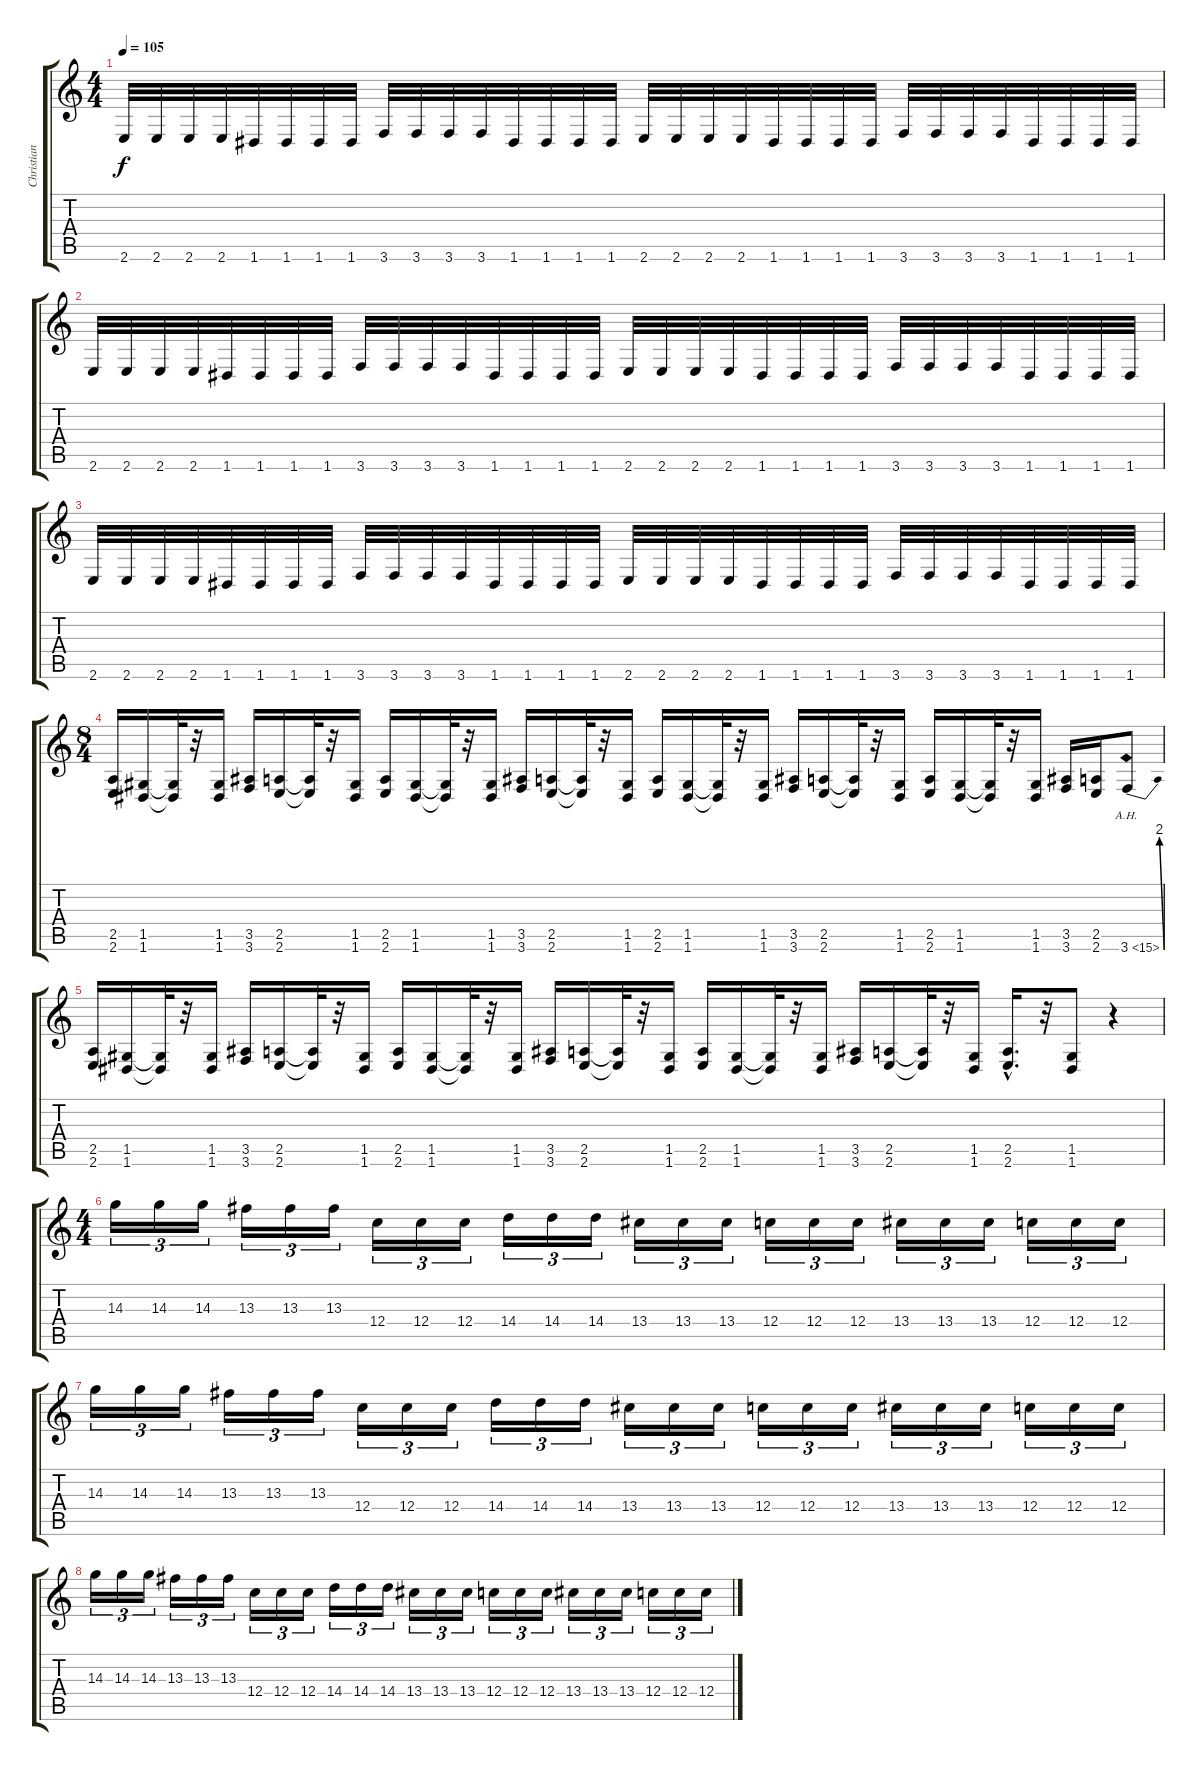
\track ("Christian" "Christian") {instrument distortionguitar}
\staff {score tabs}
\tuning (D4 A3 F3 C3 G2 D2) {hide}
\ts (4 4)
\tempo 105
\clef g2
\ks c
2.6.32{dy f} 2.6.32 2.6.32 2.6.32 1.6.32 1.6.32 1.6.32 1.6.32 3.6.32 3.6.32 3.6.32 3.6.32 1.6.32 1.6.32 1.6.32 1.6.32 2.6.32 2.6.32 2.6.32 2.6.32 1.6.32 1.6.32 1.6.32 1.6.32 3.6.32 3.6.32 3.6.32 3.6.32 1.6.32 1.6.32 1.6.32 1.6.32 |
2.6.32 2.6.32 2.6.32 2.6.32 1.6.32 1.6.32 1.6.32 1.6.32 3.6.32 3.6.32 3.6.32 3.6.32 1.6.32 1.6.32 1.6.32 1.6.32 2.6.32 2.6.32 2.6.32 2.6.32 1.6.32 1.6.32 1.6.32 1.6.32 3.6.32 3.6.32 3.6.32 3.6.32 1.6.32 1.6.32 1.6.32 1.6.32 |
2.6.32 2.6.32 2.6.32 2.6.32 1.6.32 1.6.32 1.6.32 1.6.32 3.6.32 3.6.32 3.6.32 3.6.32 1.6.32 1.6.32 1.6.32 1.6.32 2.6.32 2.6.32 2.6.32 2.6.32 1.6.32 1.6.32 1.6.32 1.6.32 3.6.32 3.6.32 3.6.32 3.6.32 1.6.32 1.6.32 1.6.32 1.6.32 |
\ts (8 4)
(2.5 2.6).16 (1.5 1.6).16 (1.5{t} 1.6{t}).32 r.32 (1.5 1.6).16 (3.5 3.6).16 (2.5 2.6).16 (2.5{t} 2.6{t}).32 r.32 (1.5 1.6).16 (2.5 2.6).16 (1.5 1.6).16 (1.5{t} 1.6{t}).32 r.32 (1.5 1.6).16 (3.5 3.6).16 (2.5 2.6).16 (2.5{t} 2.6{t}).32 r.32 (1.5 1.6).16 (2.5 2.6).16 (1.5 1.6).16 (1.5{t} 1.6{t}).32 r.32 (1.5 1.6).16 (3.5 3.6).16 (2.5 2.6).16 (2.5{t} 2.6{t}).32 r.32 (1.5 1.6).16 (2.5 2.6).16 (1.5 1.6).16 (1.5{t} 1.6{t}).32 r.32 (1.5 1.6).16 (3.5 3.6).16 (2.5 2.6).16 3.6{be (bend 0 0 60 8) ah 12}.8 |
(2.5 2.6).16 (1.5 1.6).16 (1.5{t} 1.6{t}).32 r.32 (1.5 1.6).16 (3.5 3.6).16 (2.5 2.6).16 (2.5{t} 2.6{t}).32 r.32 (1.5 1.6).16 (2.5 2.6).16 (1.5 1.6).16 (1.5{t} 1.6{t}).32 r.32 (1.5 1.6).16 (3.5 3.6).16 (2.5 2.6).16 (2.5{t} 2.6{t}).32 r.32 (1.5 1.6).16 (2.5 2.6).16 (1.5 1.6).16 (1.5{t} 1.6{t}).32 r.32 (1.5 1.6).16 (3.5 3.6).16 (2.5 2.6).16 (2.5{t} 2.6{t}).32 r.32 (1.5 1.6).16 (2.5{hac} 2.6{hac}).16{d} r.32 (1.5 1.6).8 r.4 |
\ts (4 4)
14.3.16{tu (3 2)} 14.3.16{tu (3 2)} 14.3.16{tu (3 2)} 13.3.16{tu (3 2)} 13.3.16{tu (3 2)} 13.3.16{tu (3 2)} 12.4.16{tu (3 2)} 12.4.16{tu (3 2)} 12.4.16{tu (3 2)} 14.4.16{tu (3 2)} 14.4.16{tu (3 2)} 14.4.16{tu (3 2)} 13.4.16{tu (3 2)} 13.4.16{tu (3 2)} 13.4.16{tu (3 2)} 12.4.16{tu (3 2)} 12.4.16{tu (3 2)} 12.4.16{tu (3 2)} 13.4.16{tu (3 2)} 13.4.16{tu (3 2)} 13.4.16{tu (3 2)} 12.4.16{tu (3 2)} 12.4.16{tu (3 2)} 12.4.16{tu (3 2)} |
14.3.16{tu (3 2)} 14.3.16{tu (3 2)} 14.3.16{tu (3 2)} 13.3.16{tu (3 2)} 13.3.16{tu (3 2)} 13.3.16{tu (3 2)} 12.4.16{tu (3 2)} 12.4.16{tu (3 2)} 12.4.16{tu (3 2)} 14.4.16{tu (3 2)} 14.4.16{tu (3 2)} 14.4.16{tu (3 2)} 13.4.16{tu (3 2)} 13.4.16{tu (3 2)} 13.4.16{tu (3 2)} 12.4.16{tu (3 2)} 12.4.16{tu (3 2)} 12.4.16{tu (3 2)} 13.4.16{tu (3 2)} 13.4.16{tu (3 2)} 13.4.16{tu (3 2)} 12.4.16{tu (3 2)} 12.4.16{tu (3 2)} 12.4.16{tu (3 2)} |
14.3.16{tu (3 2)} 14.3.16{tu (3 2)} 14.3.16{tu (3 2)} 13.3.16{tu (3 2)} 13.3.16{tu (3 2)} 13.3.16{tu (3 2)} 12.4.16{tu (3 2)} 12.4.16{tu (3 2)} 12.4.16{tu (3 2)} 14.4.16{tu (3 2)} 14.4.16{tu (3 2)} 14.4.16{tu (3 2)} 13.4.16{tu (3 2)} 13.4.16{tu (3 2)} 13.4.16{tu (3 2)} 12.4.16{tu (3 2)} 12.4.16{tu (3 2)} 12.4.16{tu (3 2)} 13.4.16{tu (3 2)} 13.4.16{tu (3 2)} 13.4.16{tu (3 2)} 12.4.16{tu (3 2)} 12.4.16{tu (3 2)} 12.4.16{tu (3 2)}
